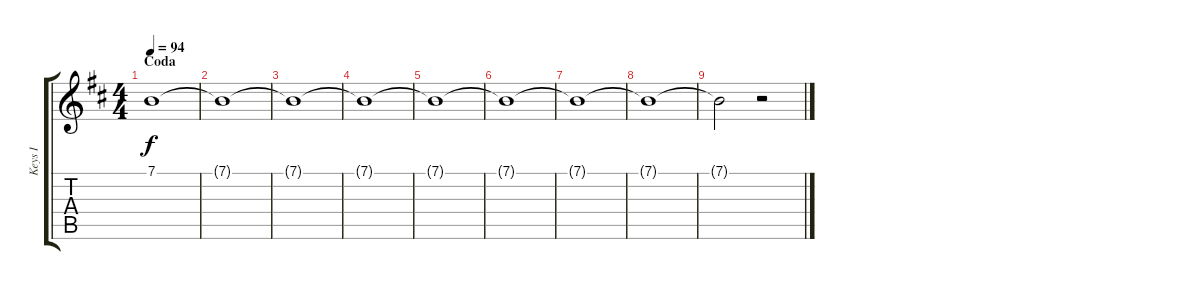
\track ("Keys I" "Keys I") {instrument fx7echoes}
\staff {score tabs}
\tuning (E4 B3 G3 D3 A2 E2) {hide}
\ts (4 4)
\section ("" "Coda")
\tempo 94
\clef g2
\ks bminor
7.1{t}.1{dy f} |
7.1{t}.1 |
7.1{t}.1 |
7.1{t}.1 |
7.1{t}.1 |
7.1{t}.1 |
7.1{t}.1 |
7.1{t}.1 |
7.1{t}.2 r.2
